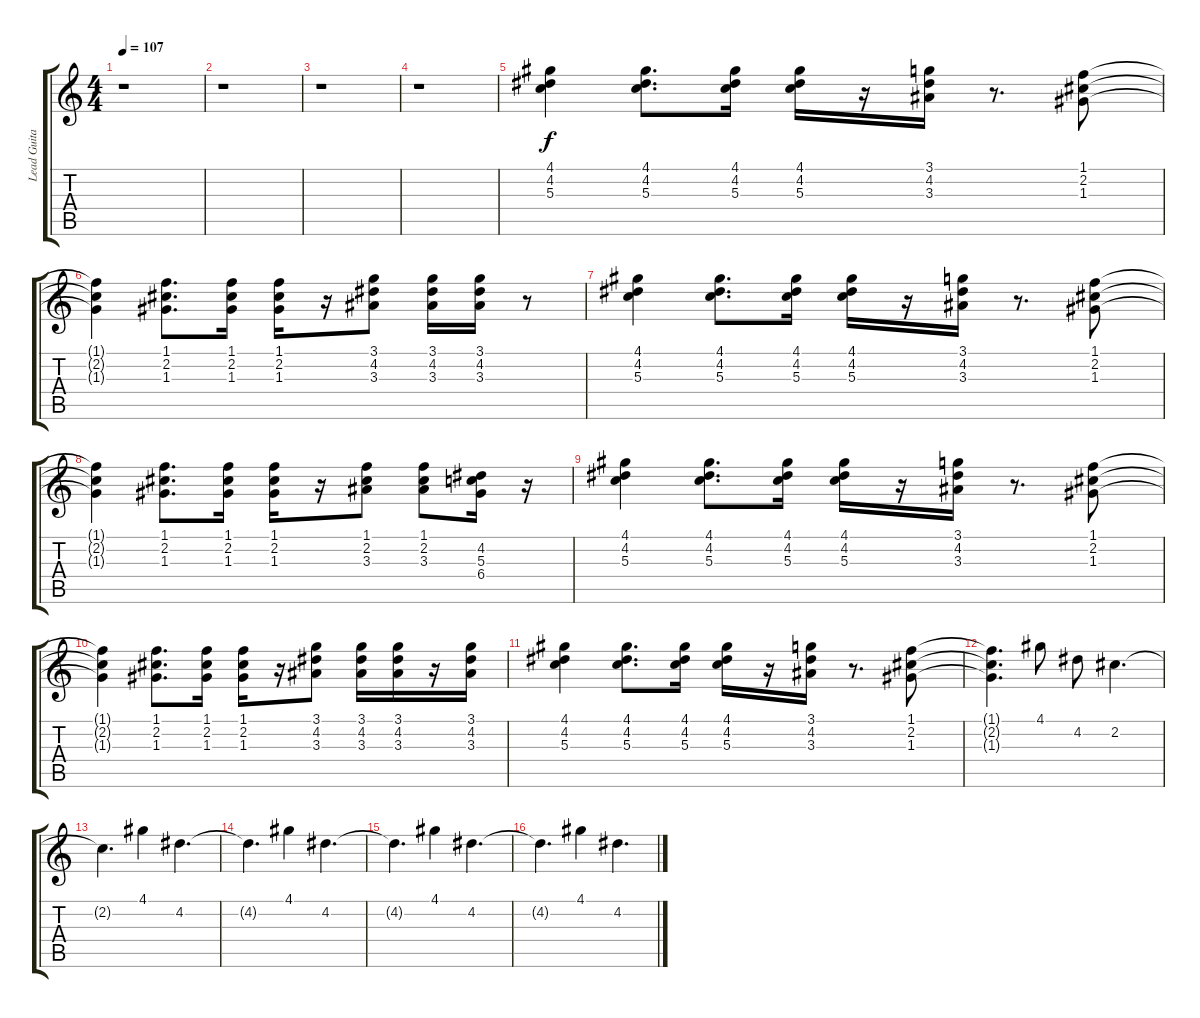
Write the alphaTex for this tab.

\track ("Lead Guitar" "Lead Guita") {instrument distortionguitar}
\staff {score tabs}
\tuning (E4 B3 G3 D3 A2 E2) {hide}
\ts (4 4)
\tempo 107
\clef g2
\ks c
r.1{dy f} |
r.1 |
r.1 |
r.1 |
(4.1 4.2 5.3).4 (4.1 4.2 5.3).8{d} (4.1 4.2 5.3).16 (4.1 4.2 5.3).16 r.16 (3.1 4.2 3.3).16 r.8{d} (1.1 2.2 1.3).8 |
(1.1{t} 2.2{t} 1.3{t}).4 (1.1 2.2 1.3).8{d} (1.1 2.2 1.3).16 (1.1 2.2 1.3).16 r.16 (3.1 4.2 3.3).8 (3.1 4.2 3.3).16 (3.1 4.2 3.3).16 r.8 |
(4.1 4.2 5.3).4 (4.1 4.2 5.3).8{d} (4.1 4.2 5.3).16 (4.1 4.2 5.3).16 r.16 (3.1 4.2 3.3).16 r.8{d} (1.1 2.2 1.3).8 |
(1.1{t} 2.2{t} 1.3{t}).4 (1.1 2.2 1.3).8{d} (1.1 2.2 1.3).16 (1.1 2.2 1.3).16 r.16 (1.1 2.2 3.3).8 (1.1 2.2 3.3).8 (4.2 5.3 6.4).16 r.16 |
(4.1 4.2 5.3).4 (4.1 4.2 5.3).8{d} (4.1 4.2 5.3).16 (4.1 4.2 5.3).16 r.16 (3.1 4.2 3.3).16 r.8{d} (1.1 2.2 1.3).8 |
(1.1{t} 2.2{t} 1.3{t}).4 (1.1 2.2 1.3).8{d} (1.1 2.2 1.3).16 (1.1 2.2 1.3).16 r.16 (3.1 4.2 3.3).8 (3.1 4.2 3.3).16 (3.1 4.2 3.3).16 r.16 (3.1 4.2 3.3).16 |
(4.1 4.2 5.3).4 (4.1 4.2 5.3).8{d} (4.1 4.2 5.3).16 (4.1 4.2 5.3).16 r.16 (3.1 4.2 3.3).16 r.8{d} (1.1 2.2 1.3).8 |
(1.1{t} 2.2{t} 1.3{t}).4{d} 4.1.8 4.2.8 2.2.4{d} |
2.2{t}.4{d} 4.1.4 4.2.4{d} |
4.2{t}.4{d} 4.1.4 4.2.4{d} |
4.2{t}.4{d} 4.1.4 4.2.4{d} |
4.2{t}.4{d} 4.1.4 4.2.4{d}
